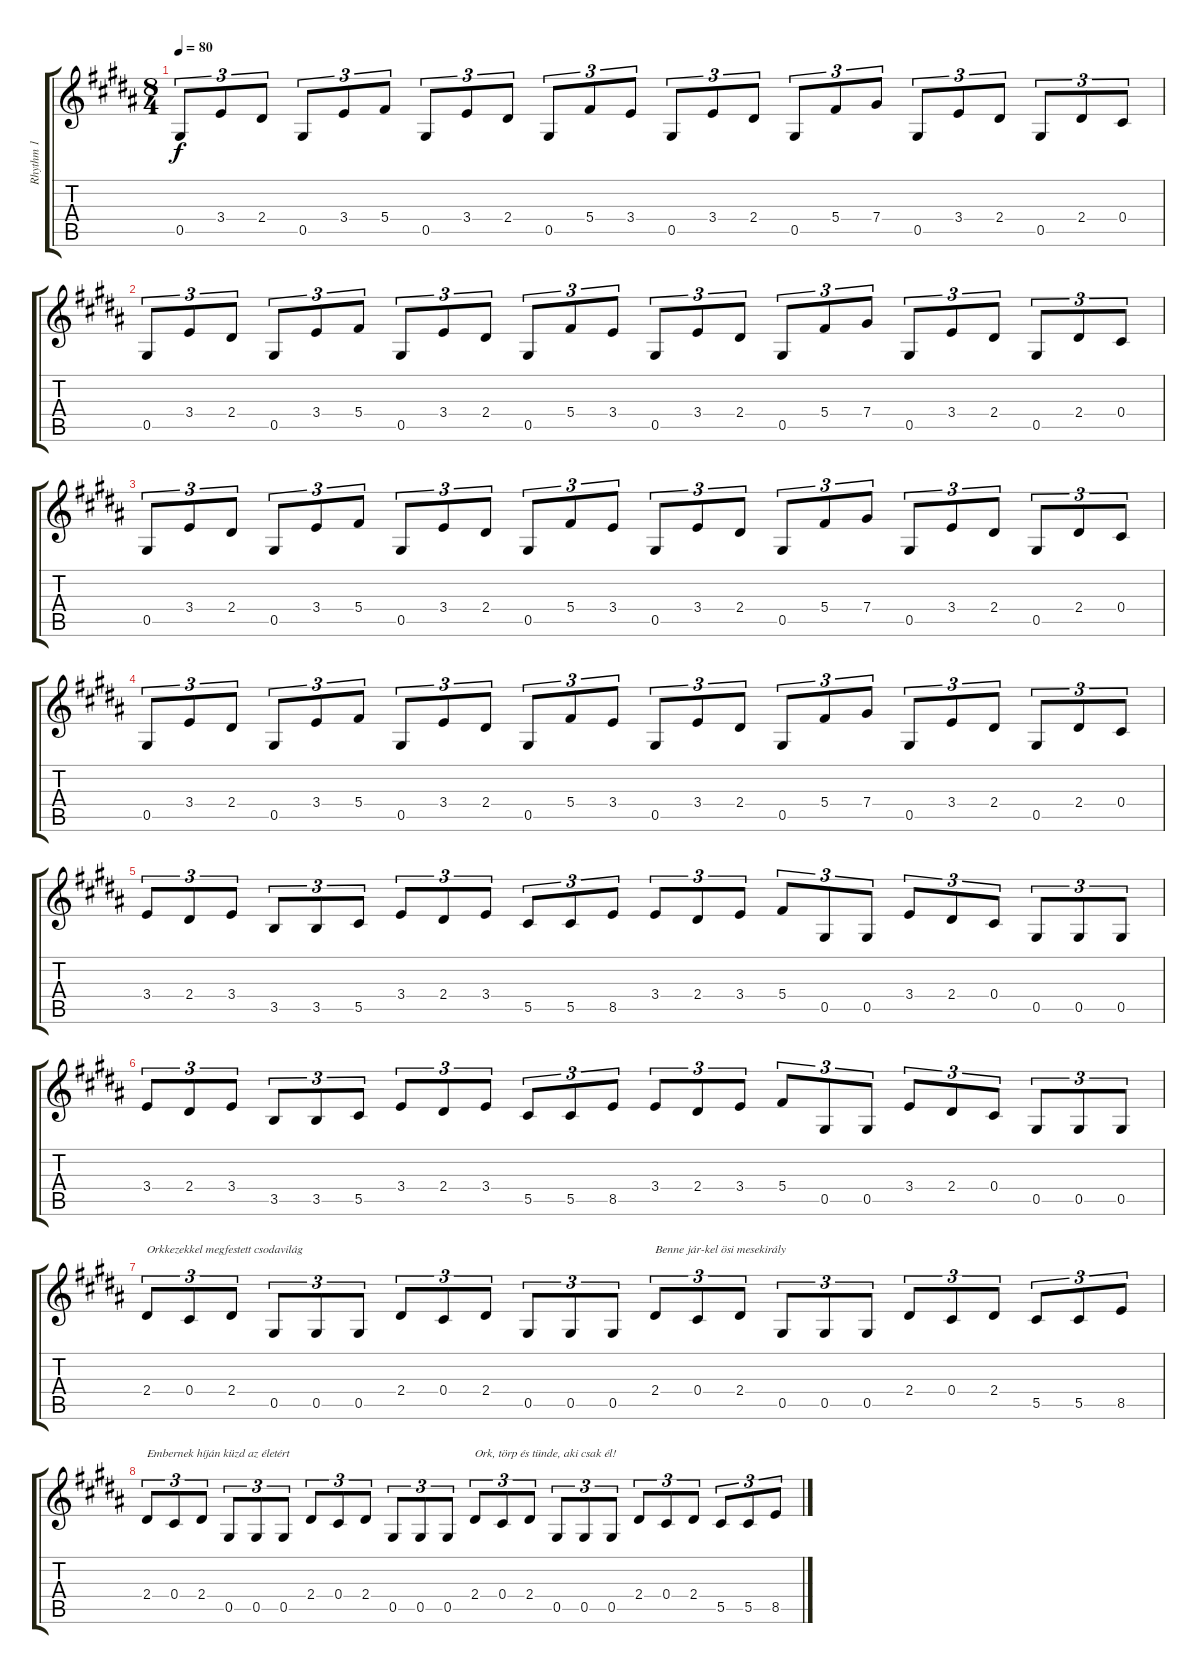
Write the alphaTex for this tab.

\track ("Rhythm 1" "Rhythm 1") {instrument overdrivenguitar}
\staff {score tabs}
\tuning (Eb4 Bb3 Gb3 Db3 Ab2 Eb2) {hide}
\ts (8 4)
\tempo 80
\clef g2
\ks g#minor
0.5.8{tu (3 2) dy f instrument overdrivenguitar} 3.4.8{tu (3 2)} 2.4.8{tu (3 2)} 0.5.8{tu (3 2)} 3.4.8{tu (3 2)} 5.4.8{tu (3 2)} 0.5.8{tu (3 2)} 3.4.8{tu (3 2)} 2.4.8{tu (3 2)} 0.5.8{tu (3 2)} 5.4.8{tu (3 2)} 3.4.8{tu (3 2)} 0.5.8{tu (3 2)} 3.4.8{tu (3 2)} 2.4.8{tu (3 2)} 0.5.8{tu (3 2)} 5.4.8{tu (3 2)} 7.4.8{tu (3 2)} 0.5.8{tu (3 2)} 3.4.8{tu (3 2)} 2.4.8{tu (3 2)} 0.5.8{tu (3 2)} 2.4.8{tu (3 2)} 0.4.8{tu (3 2)} |
0.5.8{tu (3 2)} 3.4.8{tu (3 2)} 2.4.8{tu (3 2)} 0.5.8{tu (3 2)} 3.4.8{tu (3 2)} 5.4.8{tu (3 2)} 0.5.8{tu (3 2)} 3.4.8{tu (3 2)} 2.4.8{tu (3 2)} 0.5.8{tu (3 2)} 5.4.8{tu (3 2)} 3.4.8{tu (3 2)} 0.5.8{tu (3 2)} 3.4.8{tu (3 2)} 2.4.8{tu (3 2)} 0.5.8{tu (3 2)} 5.4.8{tu (3 2)} 7.4.8{tu (3 2)} 0.5.8{tu (3 2)} 3.4.8{tu (3 2)} 2.4.8{tu (3 2)} 0.5.8{tu (3 2)} 2.4.8{tu (3 2)} 0.4.8{tu (3 2)} |
0.5.8{tu (3 2)} 3.4.8{tu (3 2)} 2.4.8{tu (3 2)} 0.5.8{tu (3 2)} 3.4.8{tu (3 2)} 5.4.8{tu (3 2)} 0.5.8{tu (3 2)} 3.4.8{tu (3 2)} 2.4.8{tu (3 2)} 0.5.8{tu (3 2)} 5.4.8{tu (3 2)} 3.4.8{tu (3 2)} 0.5.8{tu (3 2)} 3.4.8{tu (3 2)} 2.4.8{tu (3 2)} 0.5.8{tu (3 2)} 5.4.8{tu (3 2)} 7.4.8{tu (3 2)} 0.5.8{tu (3 2)} 3.4.8{tu (3 2)} 2.4.8{tu (3 2)} 0.5.8{tu (3 2)} 2.4.8{tu (3 2)} 0.4.8{tu (3 2)} |
0.5.8{tu (3 2)} 3.4.8{tu (3 2)} 2.4.8{tu (3 2)} 0.5.8{tu (3 2)} 3.4.8{tu (3 2)} 5.4.8{tu (3 2)} 0.5.8{tu (3 2)} 3.4.8{tu (3 2)} 2.4.8{tu (3 2)} 0.5.8{tu (3 2)} 5.4.8{tu (3 2)} 3.4.8{tu (3 2)} 0.5.8{tu (3 2)} 3.4.8{tu (3 2)} 2.4.8{tu (3 2)} 0.5.8{tu (3 2)} 5.4.8{tu (3 2)} 7.4.8{tu (3 2)} 0.5.8{tu (3 2)} 3.4.8{tu (3 2)} 2.4.8{tu (3 2)} 0.5.8{tu (3 2)} 2.4.8{tu (3 2)} 0.4.8{tu (3 2)} |
3.4.8{tu (3 2)} 2.4.8{tu (3 2)} 3.4.8{tu (3 2)} 3.5.8{tu (3 2)} 3.5.8{tu (3 2)} 5.5.8{tu (3 2)} 3.4.8{tu (3 2)} 2.4.8{tu (3 2)} 3.4.8{tu (3 2)} 5.5.8{tu (3 2)} 5.5.8{tu (3 2)} 8.5.8{tu (3 2)} 3.4.8{tu (3 2)} 2.4.8{tu (3 2)} 3.4.8{tu (3 2)} 5.4.8{tu (3 2)} 0.5.8{tu (3 2)} 0.5.8{tu (3 2)} 3.4.8{tu (3 2)} 2.4.8{tu (3 2)} 0.4.8{tu (3 2)} 0.5.8{tu (3 2)} 0.5.8{tu (3 2)} 0.5.8{tu (3 2)} |
3.4.8{tu (3 2)} 2.4.8{tu (3 2)} 3.4.8{tu (3 2)} 3.5.8{tu (3 2)} 3.5.8{tu (3 2)} 5.5.8{tu (3 2)} 3.4.8{tu (3 2)} 2.4.8{tu (3 2)} 3.4.8{tu (3 2)} 5.5.8{tu (3 2)} 5.5.8{tu (3 2)} 8.5.8{tu (3 2)} 3.4.8{tu (3 2)} 2.4.8{tu (3 2)} 3.4.8{tu (3 2)} 5.4.8{tu (3 2)} 0.5.8{tu (3 2)} 0.5.8{tu (3 2)} 3.4.8{tu (3 2)} 2.4.8{tu (3 2)} 0.4.8{tu (3 2)} 0.5.8{tu (3 2)} 0.5.8{tu (3 2)} 0.5.8{tu (3 2)} |
2.4.8{tu (3 2) txt "Orkkezekkel megfestett csodavilág"} 0.4.8{tu (3 2)} 2.4.8{tu (3 2)} 0.5.8{tu (3 2)} 0.5.8{tu (3 2)} 0.5.8{tu (3 2)} 2.4.8{tu (3 2)} 0.4.8{tu (3 2)} 2.4.8{tu (3 2)} 0.5.8{tu (3 2)} 0.5.8{tu (3 2)} 0.5.8{tu (3 2)} 2.4.8{tu (3 2) txt "Benne jár-kel ösi mesekirály"} 0.4.8{tu (3 2)} 2.4.8{tu (3 2)} 0.5.8{tu (3 2)} 0.5.8{tu (3 2)} 0.5.8{tu (3 2)} 2.4.8{tu (3 2)} 0.4.8{tu (3 2)} 2.4.8{tu (3 2)} 5.5.8{tu (3 2)} 5.5.8{tu (3 2)} 8.5.8{tu (3 2)} |
2.4.8{tu (3 2) txt "Embernek híján küzd az életért"} 0.4.8{tu (3 2)} 2.4.8{tu (3 2)} 0.5.8{tu (3 2)} 0.5.8{tu (3 2)} 0.5.8{tu (3 2)} 2.4.8{tu (3 2)} 0.4.8{tu (3 2)} 2.4.8{tu (3 2)} 0.5.8{tu (3 2)} 0.5.8{tu (3 2)} 0.5.8{tu (3 2)} 2.4.8{tu (3 2) txt "Ork, törp és tünde, aki csak él!"} 0.4.8{tu (3 2)} 2.4.8{tu (3 2)} 0.5.8{tu (3 2)} 0.5.8{tu (3 2)} 0.5.8{tu (3 2)} 2.4.8{tu (3 2)} 0.4.8{tu (3 2)} 2.4.8{tu (3 2)} 5.5.8{tu (3 2)} 5.5.8{tu (3 2)} 8.5.8{tu (3 2)}
